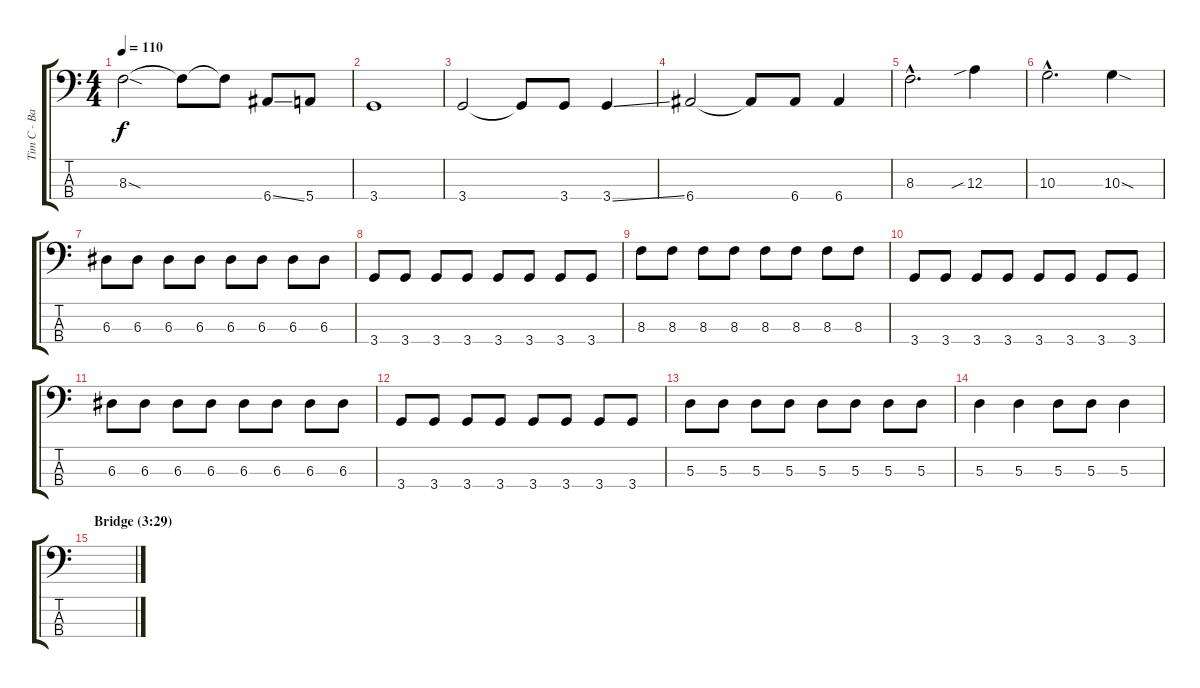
\track ("Tim C - Bass" "Tim C - Ba") {instrument electricbassfinger}
\staff {score tabs}
\tuning (G2 D2 A1 E1) {hide}
\ts (4 4)
\tempo 110
\clef f4
\ks c
8.3{sod}.2{dy f} 8.3{t}.8 8.3{t}.8 6.4{ss}.8 5.4.8 |
3.4.1 |
3.4.2 3.4{t}.8 3.4.8 3.4{ss}.4 |
6.4.2 6.4{t}.8 6.4.8 6.4.4 |
8.3{hac}.2{d} 12.3{sib}.4 |
10.3{hac}.2{d} 10.3{sod}.4 |
6.3.8 6.3.8 6.3.8 6.3.8 6.3.8 6.3.8 6.3.8 6.3.8 |
3.4.8 3.4.8 3.4.8 3.4.8 3.4.8 3.4.8 3.4.8 3.4.8 |
8.3.8 8.3.8 8.3.8 8.3.8 8.3.8 8.3.8 8.3.8 8.3.8 |
3.4.8 3.4.8 3.4.8 3.4.8 3.4.8 3.4.8 3.4.8 3.4.8 |
6.3.8 6.3.8 6.3.8 6.3.8 6.3.8 6.3.8 6.3.8 6.3.8 |
3.4.8 3.4.8 3.4.8 3.4.8 3.4.8 3.4.8 3.4.8 3.4.8 |
5.3.8 5.3.8 5.3.8 5.3.8 5.3.8 5.3.8 5.3.8 5.3.8 |
5.3.4 5.3.4 5.3.8 5.3.8 5.3.4 |
\section ("" "Bridge (3:29)")
